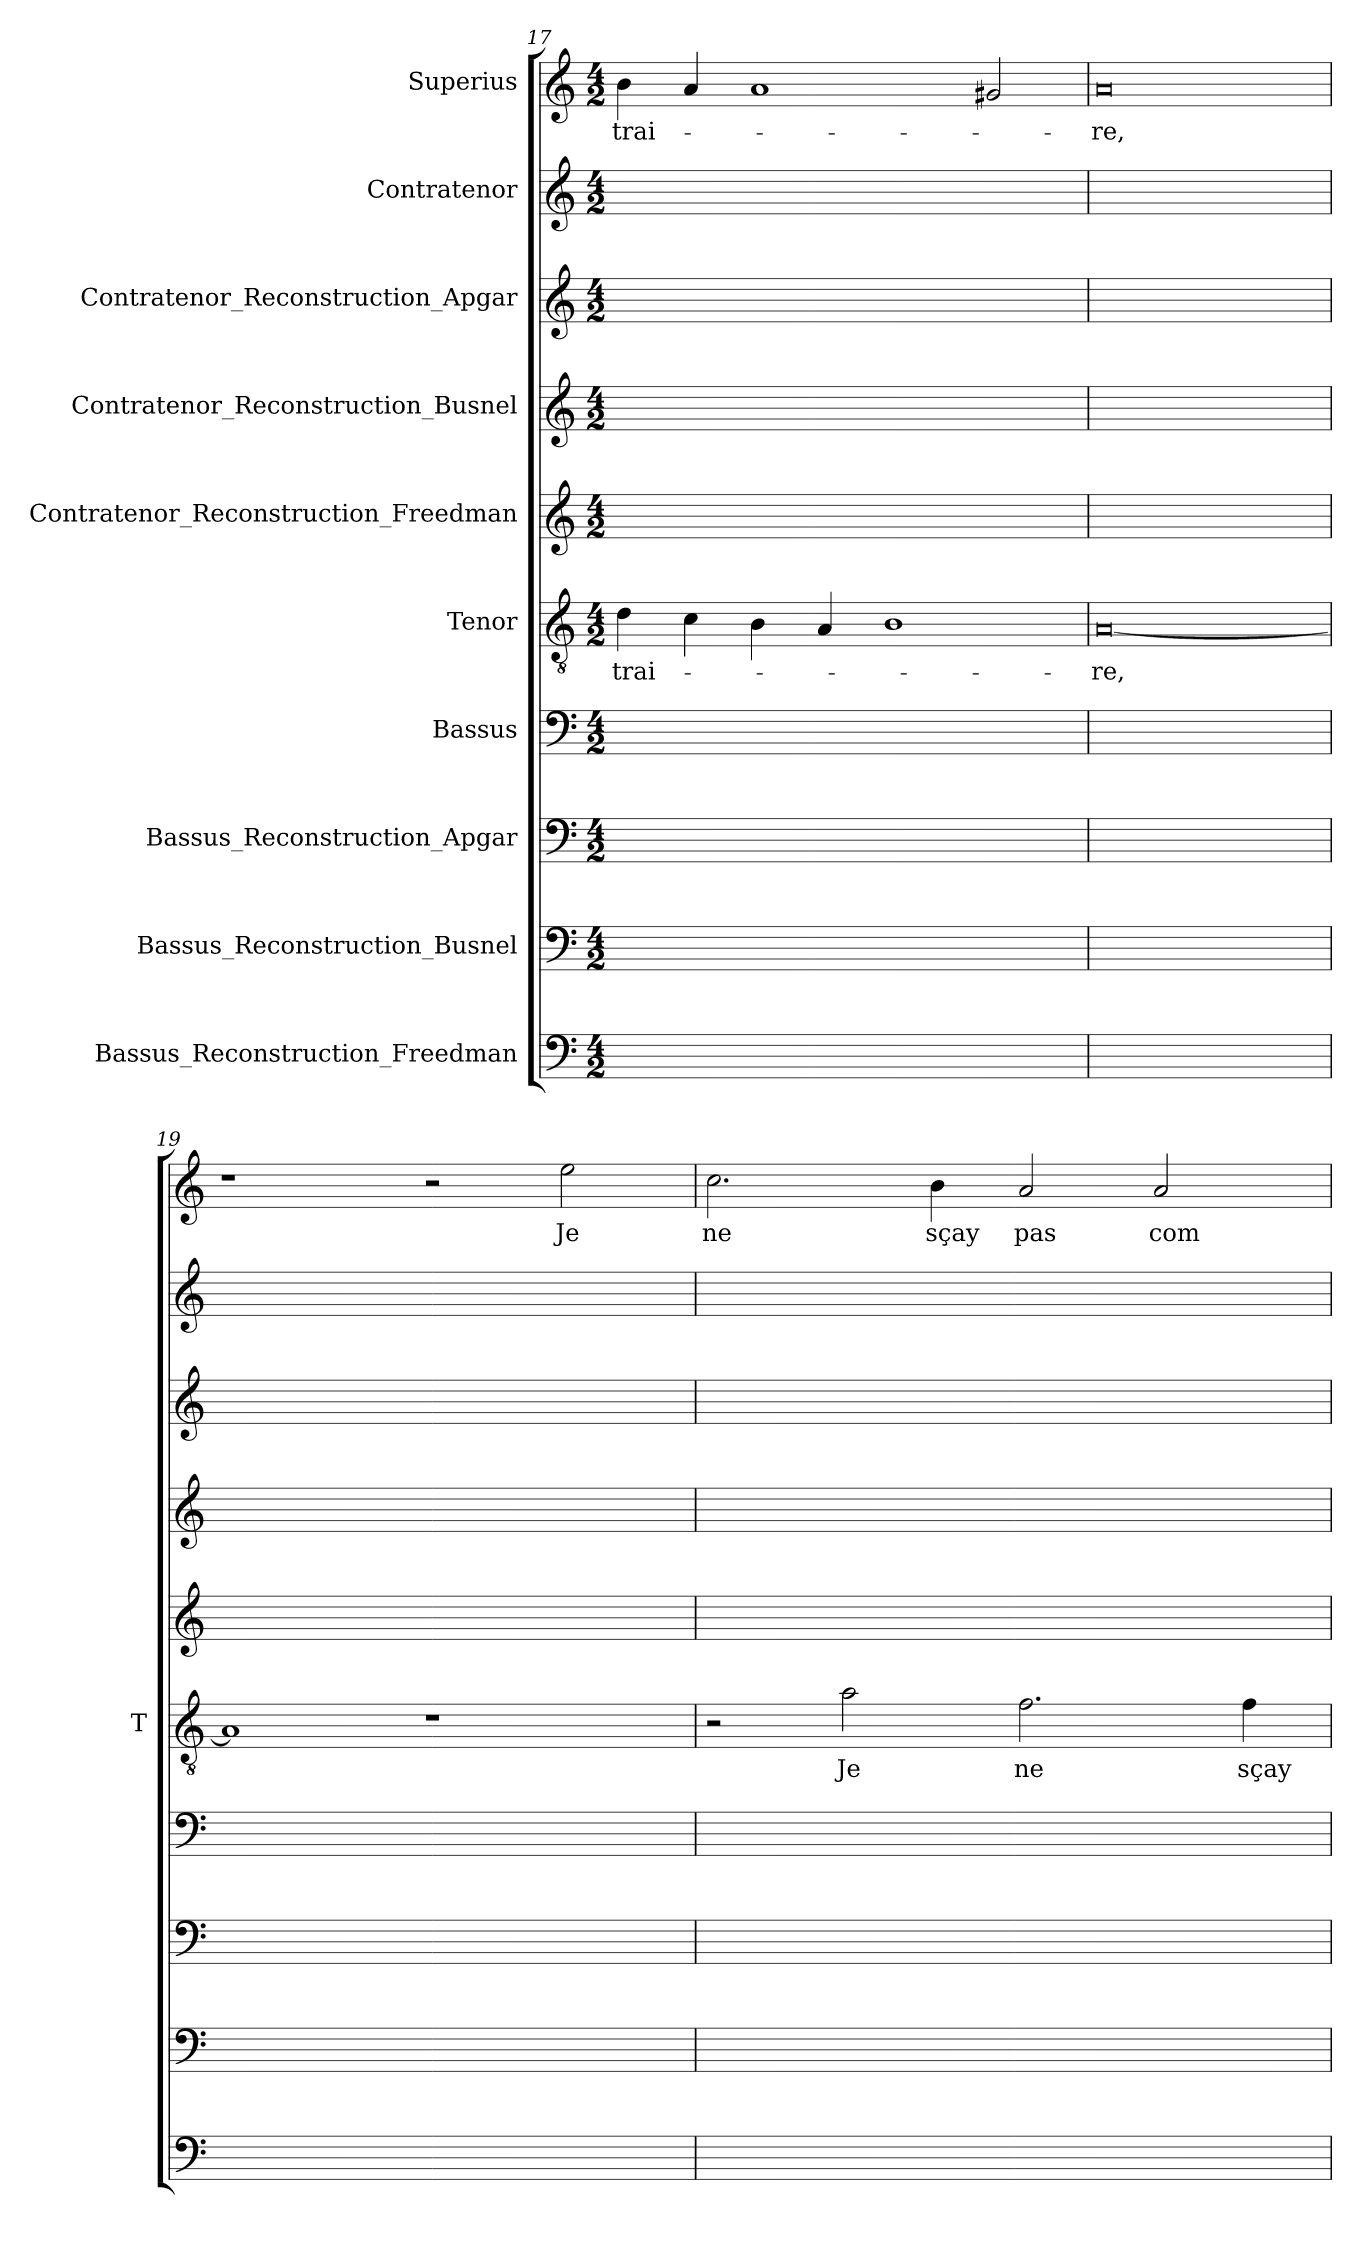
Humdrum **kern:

**kern	**kern	**kern	**kern	**kern	**text	**kern	**kern	**kern	**kern	**kern	**text
*part10	*part9	*part8	*part7	*part6	*part6	*part5	*part4	*part3	*part2	*part1	*part1
*staff10	*staff9	*staff8	*staff7	*staff6	*staff6	*staff5	*staff4	*staff3	*staff2	*staff1	*staff1
*I"Bassus_Reconstruction_Freedman	*I"Bassus_Reconstruction_Busnel	*I"Bassus_Reconstruction_Apgar	*I"Bassus	*I"Tenor	*	*I"Contratenor_Reconstruction_Freedman	*I"Contratenor_Reconstruction_Busnel	*I"Contratenor_Reconstruction_Apgar	*I"Contratenor	*I"Superius	*
*	*	*	*	*I'T	*	*	*	*	*	*	*
*clefF4	*clefF4	*clefF4	*clefF4	*clefGv2	*	*clefG2	*clefG2	*clefG2	*clefG2	*clefG2	*
*k[]	*k[]	*k[]	*k[]	*k[]	*	*k[]	*k[]	*k[]	*k[]	*k[]	*
*M4/2	*M4/2	*M4/2	*M4/2	*M4/2	*	*M4/2	*M4/2	*M4/2	*M4/2	*M4/2	*
=17	=17	=17	=17	=17	=17	=17	=17	=17	=17	=17	=17
0ryy	0ryy	0ryy	0ryy	4d	trai-	0ryy	0ryy	0ryy	0ryy	4b	trai-
.	.	.	.	4c	.	.	.	.	.	4a	.
.	.	.	.	4B	.	.	.	.	.	1a	.
.	.	.	.	4A	.	.	.	.	.	.	.
.	.	.	.	1B	.	.	.	.	.	.	.
.	.	.	.	.	.	.	.	.	.	2g#X	.
=18	=18	=18	=18	=18	=18	=18	=18	=18	=18	=18	=18
0ryy	0ryy	0ryy	0ryy	[0A	-re,	0ryy	0ryy	0ryy	0ryy	0a	-re,
=19	=19	=19	=19	=19	=19	=19	=19	=19	=19	=19	=19
0ryy	0ryy	0ryy	0ryy	1A]	.	0ryy	0ryy	0ryy	0ryy	1r	.
.	.	.	.	1r	.	.	.	.	.	2r	.
.	.	.	.	.	.	.	.	.	.	2ee	-Je
=20	=20	=20	=20	=20	=20	=20	=20	=20	=20	=20	=20
0ryy	0ryy	0ryy	0ryy	2r	.	0ryy	0ryy	0ryy	0ryy	2.cc	-ne
.	.	.	.	2a	-Je	.	.	.	.	.	.
.	.	.	.	.	.	.	.	.	.	4b	-sçay
.	.	.	.	2.f	-ne	.	.	.	.	2a	-pas
.	.	.	.	.	.	.	.	.	.	2a	com-
.	.	.	.	4f	-sçay	.	.	.	.	.	.
=	=	=	=	=	=	=	=	=	=	=	=
*-	*-	*-	*-	*-	*-	*-	*-	*-	*-	*-	*-
